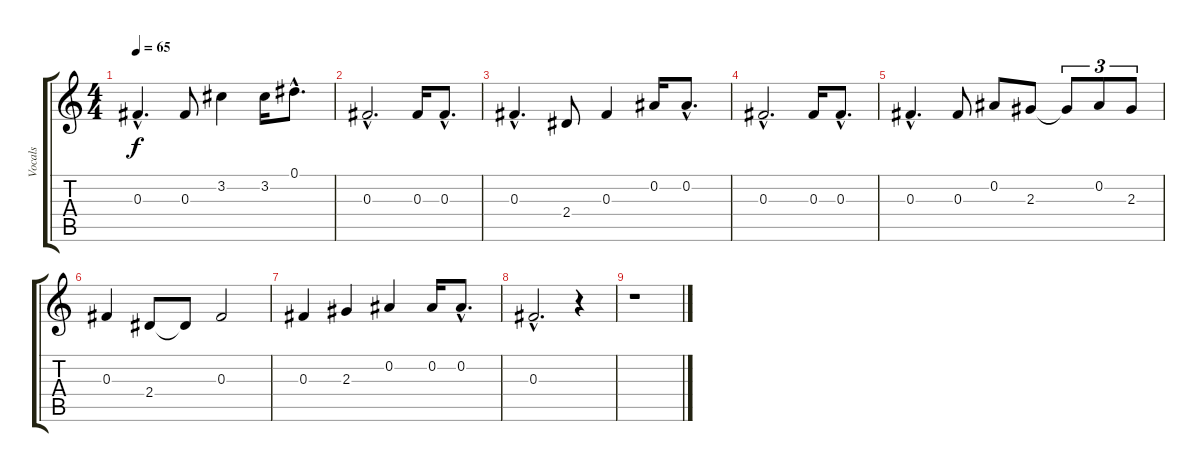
\track ("Vocals" "Vocals") {instrument acousticguitarnylon}
\staff {score tabs}
\tuning (Eb4 Bb3 Gb3 Db3 Ab2 Eb2) {hide}
\ts (4 4)
\tempo 65
\clef g2
\ks c
0.3{hac}.4{d dy f} 0.3.8 3.2.4 3.2.16 0.1{hac}.8{d} |
0.3{hac}.2{d} 0.3.16 0.3{hac}.8{d} |
0.3{hac}.4{d} 2.4.8 0.3.4 0.2.16 0.2{hac}.8{d} |
0.3{hac}.2{d} 0.3.16 0.3{hac}.8{d} |
0.3{hac}.4{d} 0.3.8 0.2.8 2.3.8 2.3{t}.8{tu (3 2)} 0.2.8{tu (3 2)} 2.3.8{tu (3 2)} |
0.3.4 2.4.8 2.4{t}.8 0.3.2 |
0.3.4 2.3.4 0.2.4 0.2.16 0.2{hac}.8{d} |
0.3{hac}.2{d} r.4 |
r.1
